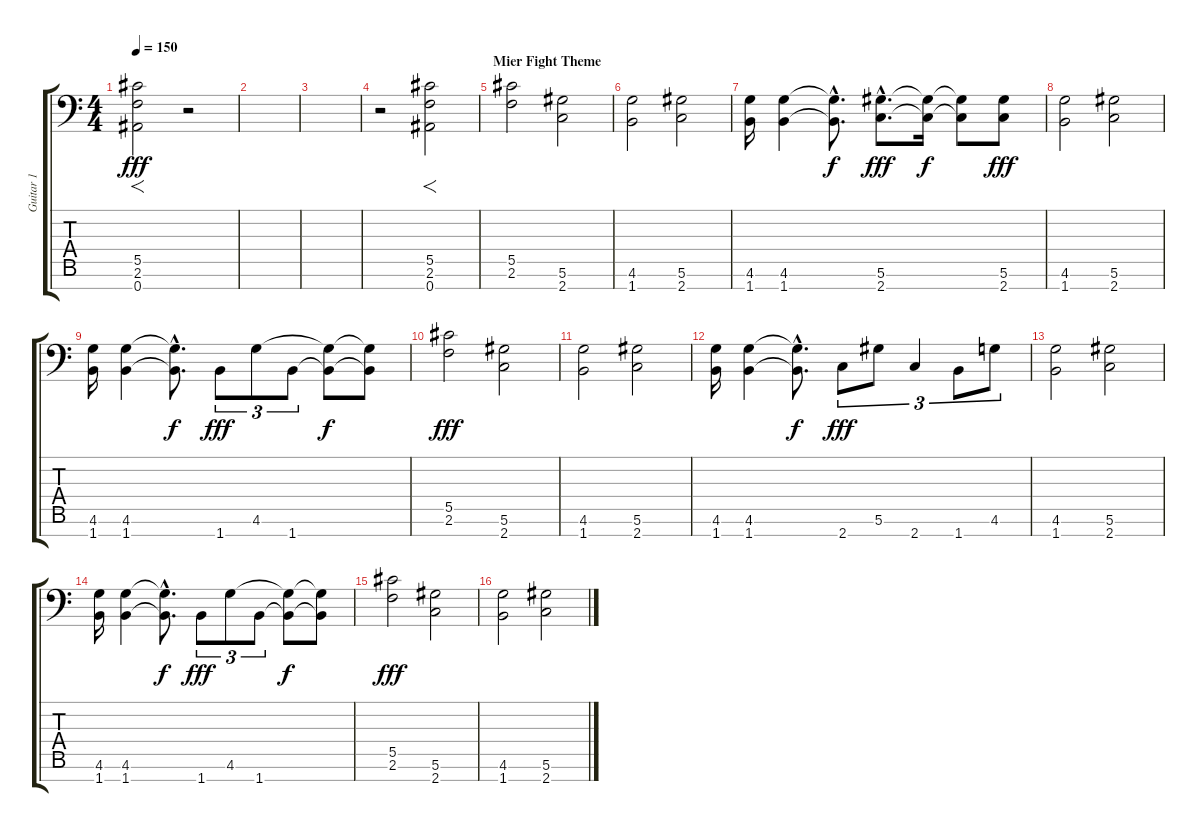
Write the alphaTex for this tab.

\track ("Guitar 1" "Guitar 1") {instrument distortionguitar}
\staff {score tabs}
\tuning (Eb4 Bb3 Gb3 Db3 Ab2 Eb2 Bb1) {hide}
\ts (4 4)
\tempo 150
\clef f4
\ks c
(5.5 2.6 0.7).2{f dy fff} r.2 |
|
|
r.2 (5.5 2.6 0.7).2{f} |
\section ("" "Mier Fight Theme")
(5.5 2.6).2{volume 16 instrument distortionguitar} (5.6 2.7).2 |
(4.6 1.7).2 (5.6 2.7).2 |
(4.6 1.7).16 (4.6 1.7).4 (4.6{hac t} 1.7{hac t}).8{d dy f} (5.6{hac} 2.7{hac}).8{d dy fff} (5.6{t} 2.7{t}).16{dy f} (5.6{t} 2.7{t}).8 (5.6 2.7).8{dy fff} |
(4.6 1.7).2 (5.6 2.7).2 |
(4.6 1.7).16 (4.6 1.7).4 (4.6{hac t} 1.7{hac t}).8{d dy f} 1.7.8{tu (3 2) dy fff} 4.6.8{tu (3 2)} 1.7.8{tu (3 2)} (4.6{t} 1.7{t}).8{dy f} (4.6{t} 1.7{t}).8 |
(5.5 2.6).2{dy fff} (5.6 2.7).2 |
(4.6 1.7).2 (5.6 2.7).2 |
(4.6 1.7).16 (4.6 1.7).4 (4.6{hac t} 1.7{hac t}).8{d dy f} 2.7.8{tu (3 2) dy fff} 5.6.8{tu (3 2)} 2.7.4{tu (3 2)} 1.7.8{tu (3 2)} 4.6.8{tu (3 2)} |
(4.6 1.7).2 (5.6 2.7).2 |
(4.6 1.7).16 (4.6 1.7).4 (4.6{hac t} 1.7{hac t}).8{d dy f} 1.7.8{tu (3 2) dy fff} 4.6.8{tu (3 2)} 1.7.8{tu (3 2)} (4.6{t} 1.7{t}).8{dy f} (4.6{t} 1.7{t}).8 |
(5.5 2.6).2{dy fff} (5.6 2.7).2 |
(4.6 1.7).2 (5.6 2.7).2
